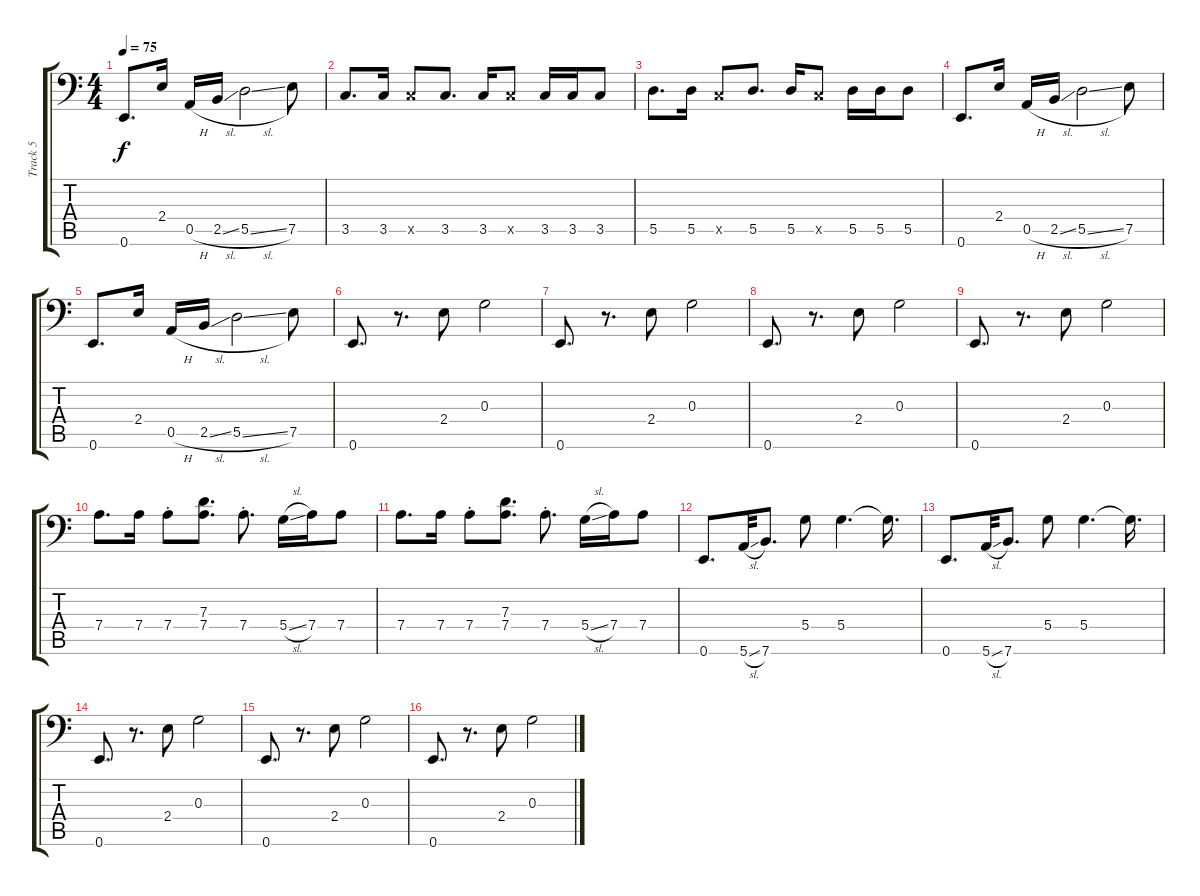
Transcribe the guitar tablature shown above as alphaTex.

\track ("Track 5" "Track 5") {instrument electricbassfinger}
\staff {score tabs}
\tuning (E3 B3 G2 D2 A1 E1) {hide}
\ts (4 4)
\tempo 75
\clef f4
\ks c
0.6.8{d dy f} 2.4.16 0.5{h}.16 2.5{sl}.16 5.5{sl}.2 7.5.8 |
3.5.8{d} 3.5.16 3.5{x}.8 3.5.8{d} 3.5.16 3.5{x}.8 3.5.16 3.5.16 3.5.8 |
5.5.8{d} 5.5.16 3.5{x}.8 5.5.8{d} 5.5.16 3.5{x}.8 5.5.16 5.5.16 5.5.8 |
0.6.8{d} 2.4.16 0.5{h}.16 2.5{sl}.16 5.5{sl}.2 7.5.8 |
0.6.8{d} 2.4.16 0.5{h}.16 2.5{sl}.16 5.5{sl}.2 7.5.8 |
0.6.8{d} r.8{d} 2.4.8 0.3.2 |
0.6.8{d} r.8{d} 2.4.8 0.3.2 |
0.6.8{d} r.8{d} 2.4.8 0.3.2 |
0.6.8{d} r.8{d} 2.4.8 0.3.2 |
7.4.8{d} 7.4.16 7.4{st}.8 (7.3 7.4).8{d} 7.4{st}.8{d} 5.4{sl}.16 7.4.16 7.4.8 |
7.4.8{d} 7.4.16 7.4{st}.8 (7.3 7.4).8{d} 7.4{st}.8{d} 5.4{sl}.16 7.4.16 7.4.8 |
0.6.8{d} 5.6{sl}.32 7.6.8{d} 5.4.8 5.4.4{d} 5.4{t}.16{d} |
0.6.8{d} 5.6{sl}.32 7.6.8{d} 5.4.8 5.4.4{d} 5.4{t}.16{d} |
0.6.8{d} r.8{d} 2.4.8 0.3.2 |
0.6.8{d} r.8{d} 2.4.8 0.3.2 |
0.6.8{d} r.8{d} 2.4.8 0.3.2
